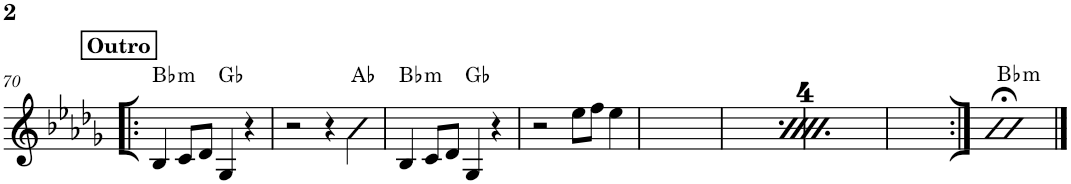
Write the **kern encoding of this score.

**kern	**harte
*part1	*part1
*staff1	*
*I"Piano	*
*I'Pno.	*
!!LO:PB:g=z
*clefG2	*
*k[b-e-a-d-g-]	*
*M4/4	*
!!LO:REH:place=s1:a:B:cj:t=Outro
=70!|:	=70!|:
!	!LO:H:kt=m
4B-/	Bb:min
8c/L	.
8d-/J	.
4G-/	Gb:maj
4r	.
=71	=71
2r	.
4r	.
4b-\	Ab:maj
=72	=72
!	!LO:H:kt=m
4B-/	Bb:min
8c/L	.
8d-/J	.
4G-/	Gb:maj
4r	.
=73	=73
2r	.
8ee-\L	.
8ff\J	.
4ee-\	.
!!LO:REH:place=s1:a:B:cj:t=Outro
=74	=74
!	!LO:H:kt=m
4B-/	Bb:min
8c/L	.
8d-/J	.
4G-/	Gb:maj
4r	.
=75	=75
2r	.
4r	.
4b-\	Ab:maj
=76	=76
!	!LO:H:kt=m
4B-/	Bb:min
8c/L	.
8d-/J	.
4G-/	Gb:maj
4r	.
=77	=77
2r	.
8ee-\L	.
8ff\J	.
4ee-\	.
=78:|!	=78:|!
!	!LO:H:kt=m
1b-;<	Bb:min
==	==
*-	*-
